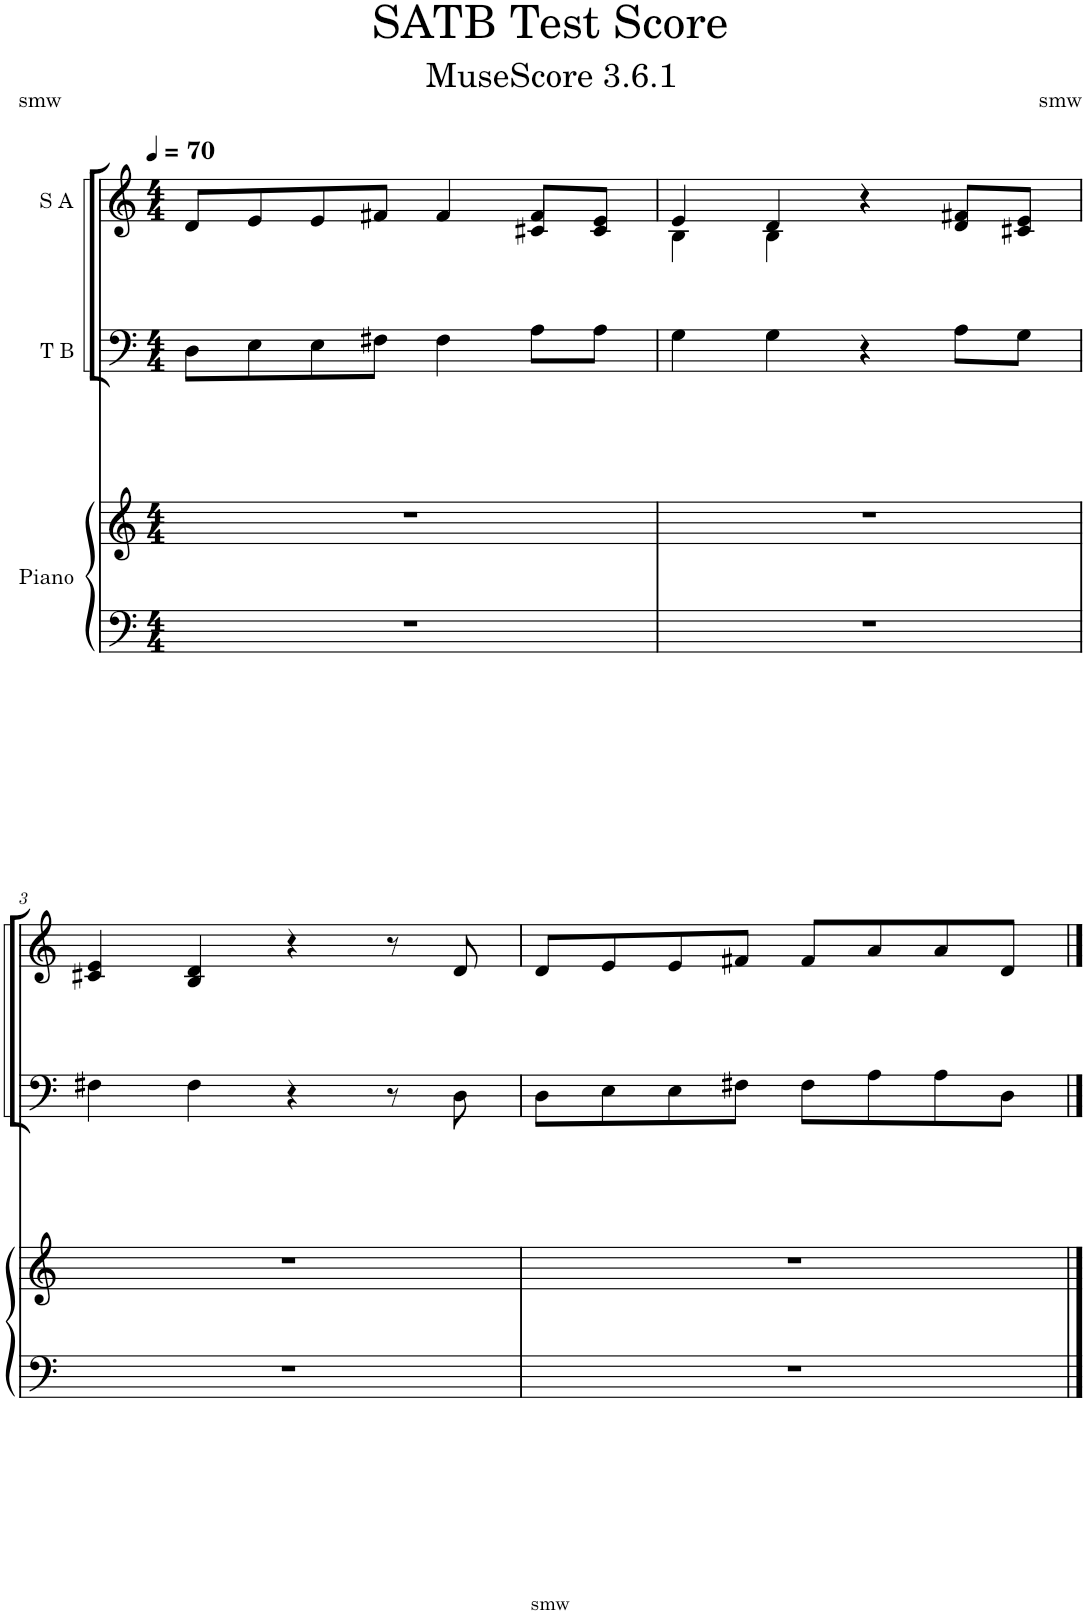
**kern	**kern	**kern	**kern
*part3	*part3	*part2	*part1
*staff4	*staff3	*staff2	*staff1
*I"Piano	*	*I"T B	*I"S A
*I'Pno	*	*	*
*clefF4	*clefG2	*clefF4	*clefG2
*k[]	*k[]	*k[]	*k[]
*M4/4	*M4/4	*M4/4	*M4/4
*MM70	*MM70	*MM70	*MM70
=1	=1	=1	=1
*	*	*^	*^
1r	1r	8DL	8D\L	8d/L	8dL
.	.	8E	8E\	8e/	8e
.	.	8E	8E\	8e/	8e
.	.	8F#XJ	8F#\J	8f#X/J	8f#J
.	.	4F#	4F#\	4f#/	4f#
.	.	8AL	8A\L	8f#/L	8c#X/L
.	.	8AJ	8A\J	8e/J	8c#/J
=2	=2	=2	=2	=2	=2
1r	1r	4G	4G\	4e/	4B\
.	.	4G	4G\	4d/	4B\
.	.	4r	4r	4r	4r
.	.	8AL	8A\L	8f#X/L	8d/L
.	.	8GJ	8G\J	8e/J	8c#X/J
*	*	*v	*v	*	*
*	*	*	*v	*v
!!LO:LB:g=z
=3	=3	=3	=3
1r	1r	4F#X\	4c#X/ 4e/
.	.	4F#\	4B/ 4d/
.	.	4r	4r
.	.	8r	8r
.	.	8D\	8d/
=4	=4	=4	=4
1r	1r	8D\L	8d/L
.	.	8E\	8e/
.	.	8E\	8e/
.	.	8F#X\J	8f#X/J
.	.	8F#\L	8f#/L
.	.	8A\	8a/
.	.	8A\	8a/
.	.	8D\J	8d/J
==	==	==	==
*-	*-	*-	*-
